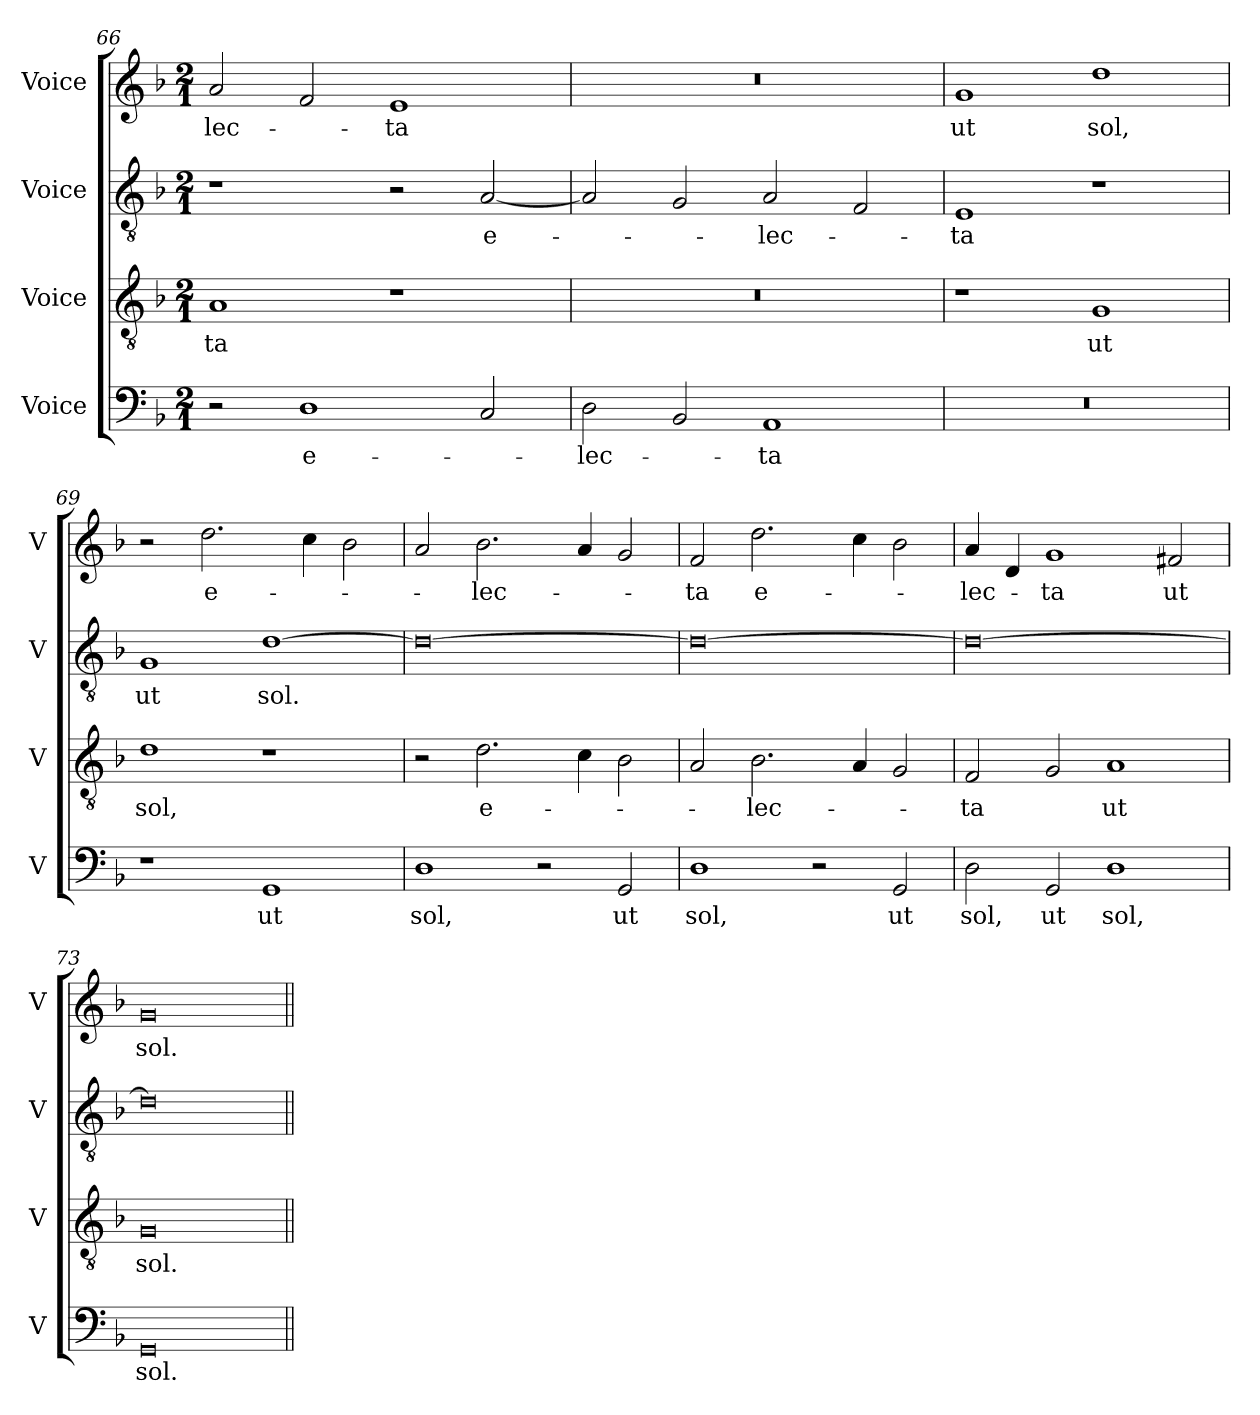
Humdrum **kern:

**kern	**text	**kern	**text	**kern	**text	**kern	**text
*part4	*part4	*part3	*part3	*part2	*part2	*part1	*part1
*staff4	*staff4	*staff3	*staff3	*staff2	*staff2	*staff1	*staff1
*I"Voice	*	*I"Voice	*	*I"Voice	*	*I"Voice	*
*I'V	*	*I'V	*	*I'V	*	*I'V	*
!!LO:LB:g=z
*clefF4	*	*clefGv2	*	*clefGv2	*	*clefG2	*
*k[b-]	*	*k[b-]	*	*k[b-]	*	*k[b-]	*
*M2/1	*	*M2/1	*	*M2/1	*	*M2/1	*
=66	=66	=66	=66	=66	=66	=66	=66
!	!	!	!LO:LY:b	!	!	!	!LO:LY:b
2r	.	1A	-ta	1r	.	2a/	-lec-
!	!LO:LY:b	!	!	!	!	!	!
1D	e-	.	.	.	.	2f/	.
!	!	!	!	!	!	!	!LO:LY:b
.	.	1r	.	2r	.	1e	-ta
!	!	!	!	!	!LO:LY:b	!	!
2C/	.	.	.	[2A/	e-	.	.
=67	=67	=67	=67	=67	=67	=67	=67
!	!LO:LY:b	!	!	!	!	!	!
2D\	-lec-	0r	.	2A/]	.	0r	.
2BB-/	.	.	.	2G/	.	.	.
!	!LO:LY:b	!	!	!	!LO:LY:b	!	!
1AA	-ta	.	.	2A/	-lec-	.	.
.	.	.	.	2F/	.	.	.
=68	=68	=68	=68	=68	=68	=68	=68
!	!	!	!	!	!LO:LY:b	!	!LO:LY:b
0r	.	1r	.	1E	-ta	1g	ut
!	!	!	!LO:LY:b	!	!	!	!LO:LY:b
.	.	1G	ut	1r	.	1dd	sol,
=69	=69	=69	=69	=69	=69	=69	=69
!	!	!	!LO:LY:b	!	!LO:LY:b	!	!
1r	.	1d	sol,	1G	ut	2r	.
!	!	!	!	!	!	!	!LO:LY:b
.	.	.	.	.	.	2.dd\	e-
!	!LO:LY:b	!	!	!	!LO:LY:b	!	!
1GG	ut	1r	.	[1d	sol.	.	.
.	.	.	.	.	.	4cc\	.
.	.	.	.	.	.	2b-\	.
!!LO:LB:g=z
=70	=70	=70	=70	=70	=70	=70	=70
!	!LO:LY:b	!	!	!	!	!	!
1D	sol,	2r	.	0d_	.	2a/	.
!	!	!	!LO:LY:b	!	!	!	!LO:LY:b
.	.	2.d\	e-	.	.	2.b-\	-lec-
2r	.	.	.	.	.	.	.
.	.	4c\	.	.	.	4a/	.
!	!LO:LY:b	!	!	!	!	!	!
2GG/	ut	2B-\	.	.	.	2g/	.
=71	=71	=71	=71	=71	=71	=71	=71
!	!LO:LY:b	!	!	!	!	!	!LO:LY:b
1D	sol,	2A/	.	0d_	.	2f/	-ta
!	!	!	!LO:LY:b	!	!	!	!LO:LY:b
.	.	2.B-\	-lec-	.	.	2.dd\	e-
2r	.	.	.	.	.	.	.
.	.	4A/	.	.	.	4cc\	.
!	!LO:LY:b	!	!	!	!	!	!
2GG/	ut	2G/	.	.	.	2b-\	.
=72	=72	=72	=72	=72	=72	=72	=72
!	!LO:LY:b	!	!LO:LY:b	!	!	!	!LO:LY:b
2D\	sol,	2F/	-ta	0d_	.	4a/	-lec-
.	.	.	.	.	.	4d/	.
!	!LO:LY:b	!	!	!	!	!	!LO:LY:b
2GG/	ut	2G/	.	.	.	1g	-ta
!	!LO:LY:b	!	!LO:LY:b	!	!	!	!
1D	sol,	1A	ut	.	.	.	.
!	!	!	!	!	!	!	!LO:LY:b
.	.	.	.	.	.	2f#X/	ut
=73	=73	=73	=73	=73	=73	=73	=73
!	!LO:LY:b	!	!LO:LY:b	!	!	!	!LO:LY:b
0GG	sol.	0G	sol.	0d]	.	0g	sol.
=||	=||	=||	=||	=||	=||	=||	=||
*-	*-	*-	*-	*-	*-	*-	*-
